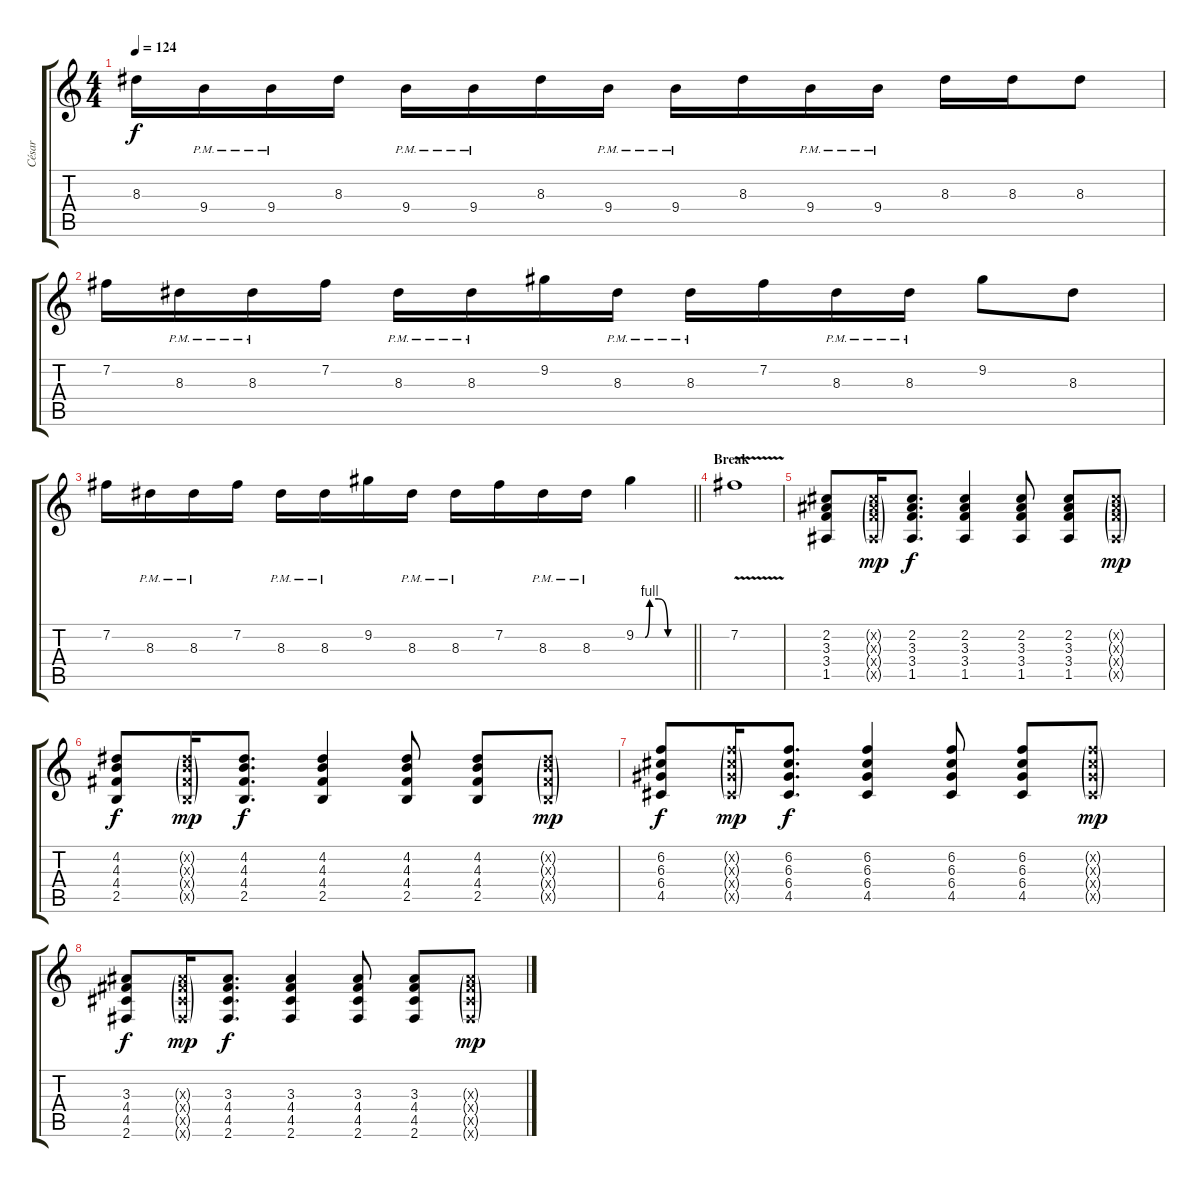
\track ("César" "César") {instrument distortionguitar}
\staff {score tabs}
\tuning (E4 B3 G3 D3 A2 E2) {hide}
\ts (4 4)
\tempo 124
\clef g2
\ks c
8.3.16{dy f} 9.4{pm}.16 9.4{pm}.16 8.3.16 9.4{pm}.16 9.4{pm}.16 8.3.16 9.4{pm}.16 9.4{pm}.16 8.3.16 9.4{pm}.16 9.4{pm}.16 8.3.16 8.3.16 8.3.8 |
7.2.16 8.3{pm}.16 8.3{pm}.16 7.2.16 8.3{pm}.16 8.3{pm}.16 9.2.16 8.3{pm}.16 8.3{pm}.16 7.2.16 8.3{pm}.16 8.3{pm}.16 9.2.8 8.3.8 |
\barLineRight lightlight
7.2.16 8.3{pm}.16 8.3{pm}.16 7.2.16 8.3{pm}.16 8.3{pm}.16 9.2.16 8.3{pm}.16 8.3{pm}.16 7.2.16 8.3{pm}.16 8.3{pm}.16 9.2{be (custom 0 0 10 0 15 4 25 4 35 0 60 0)}.4 |
\section ("" "Break")
7.2{v}.1{volume 6} |
(2.2 3.3 3.4 1.5).8{volume 16 instrument electricguitarclean} (2.2{g x} 3.3{g x} 3.4{g x} 1.5{g x}).16{dy mp} (2.2 3.3 3.4 1.5).8{d dy f} (2.2 3.3 3.4 1.5).4 (2.2 3.3 3.4 1.5).8 (2.2 3.3 3.4 1.5).8 (2.2{g x} 3.3{g x} 3.4{g x} 1.5{g x}).8{dy mp} |
(4.2 4.3 4.4 2.5).8{dy f} (4.2{g x} 4.3{g x} 4.4{g x} 2.5{g x}).16{dy mp} (4.2 4.3 4.4 2.5).8{d dy f} (4.2 4.3 4.4 2.5).4 (4.2 4.3 4.4 2.5).8 (4.2 4.3 4.4 2.5).8 (4.2{g x} 4.3{g x} 4.4{g x} 2.5{g x}).8{dy mp} |
(6.2 6.3 6.4 4.5).8{dy f} (6.2{g x} 6.3{g x} 6.4{g x} 4.5{g x}).16{dy mp} (6.2 6.3 6.4 4.5).8{d dy f} (6.2 6.3 6.4 4.5).4 (6.2 6.3 6.4 4.5).8 (6.2 6.3 6.4 4.5).8 (6.2{g x} 6.3{g x} 6.4{g x} 4.5{g x}).8{dy mp} |
(3.3 4.4 4.5 2.6).8{dy f} (3.3{g x} 4.4{g x} 4.5{g x} 2.6{g x}).16{dy mp} (3.3 4.4 4.5 2.6).8{d dy f} (3.3 4.4 4.5 2.6).4 (3.3 4.4 4.5 2.6).8 (3.3 4.4 4.5 2.6).8 (3.3{g x} 4.4{g x} 4.5{g x} 2.6{g x}).8{dy mp}
